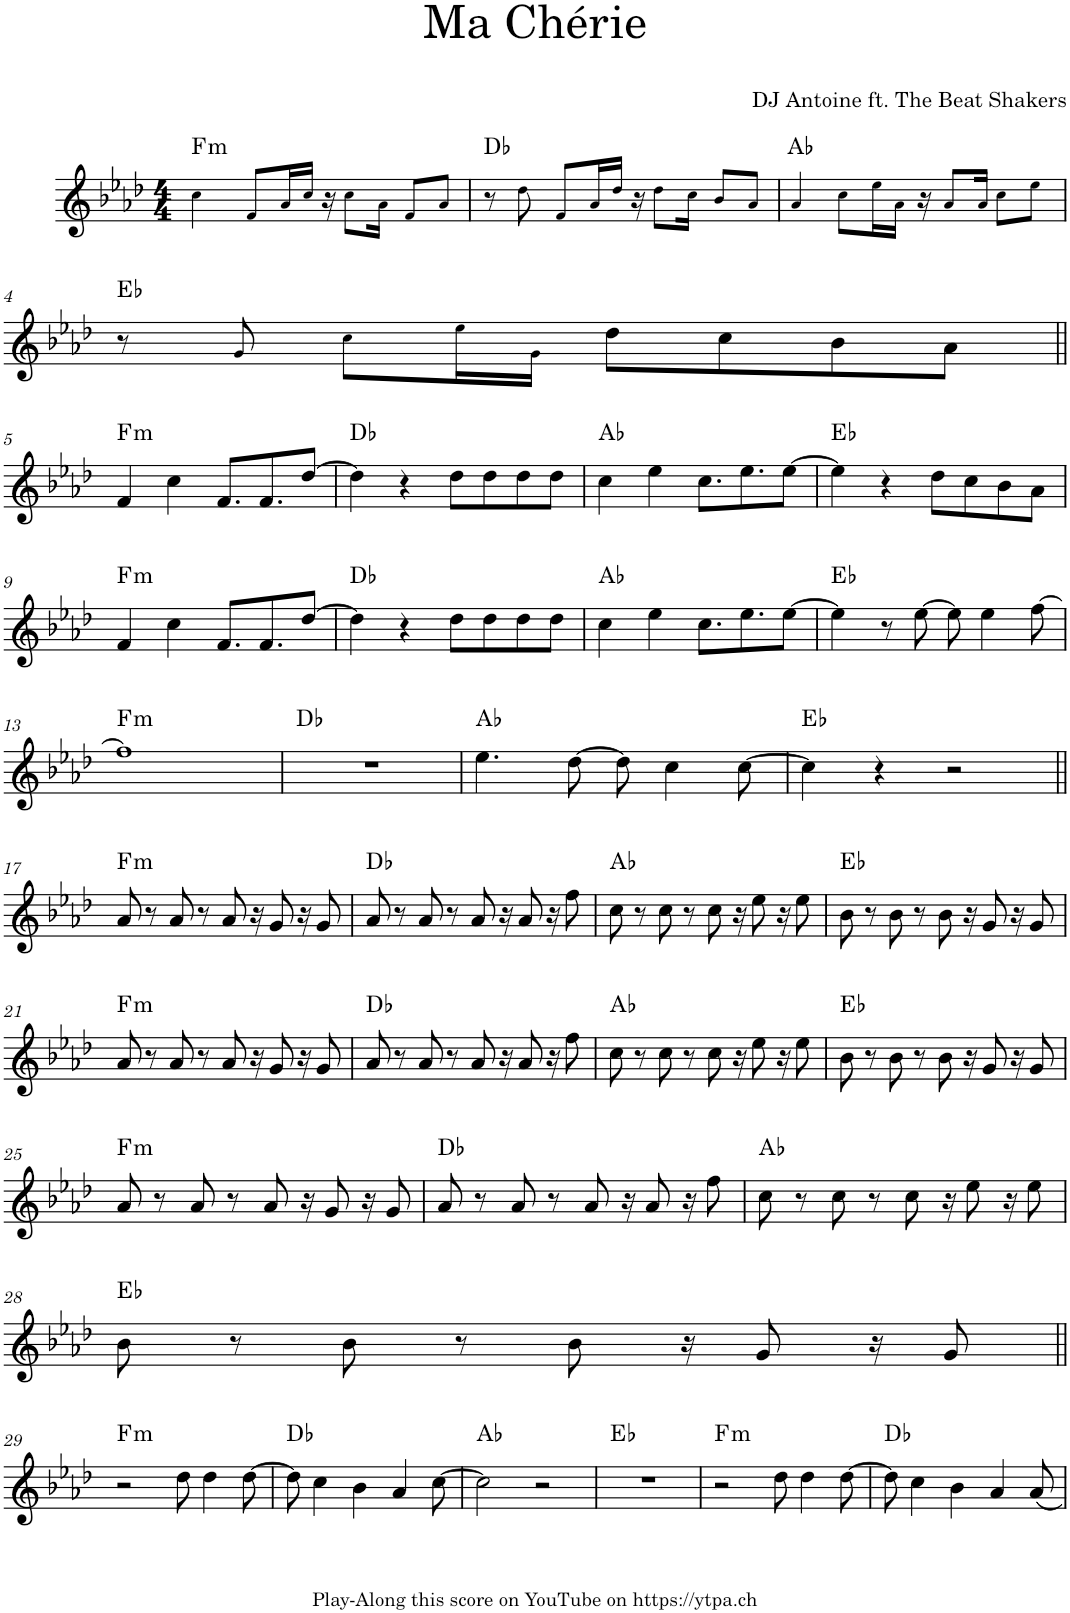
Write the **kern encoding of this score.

**kern	**harte
*part1	*part1
*staff1	*
*I"Piano	*
*I'Pno.	*
*clefG2	*
*k[b-e-a-d-]	*
*M4/4	*
=1	=1
!	!LO:H:kt=m
4cc!\	F:min
8f!/L	.
16a-!/L	.
16cc!/JJ	.
16r	.
8cc!\L	.
16a-!\Jk	.
8f!/L	.
8a-!/J	.
=2	=2
8r	Db:maj
8dd-!\	.
8f!/L	.
16a-!/L	.
16dd-!/JJ	.
16r	.
8dd-!\L	.
16cc!\Jk	.
8b-!/L	.
8a-!/J	.
=3	=3
4a-!/	Ab:maj
8cc!\L	.
16ee-!\L	.
16a-!\JJ	.
16r	.
8a-!/L	.
16a-!/Jk	.
8cc!\L	.
8ee-!\J	.
!!LO:LB:g=z
=4	=4
8r	Eb:maj
8g!/	.
8cc!\L	.
16ee-!\L	.
16g!\JJ	.
8dd-\L	.
8cc\	.
8b-\	.
8a-\J	.
!!LO:LB:g=z
=5||	=5||
!	!LO:H:kt=m
4f/	F:min
4cc\	.
8.f/L	.
8.f/	.
[8dd-/J	.
=6	=6
4dd-\]	Db:maj
4r	.
8dd-\L	.
8dd-\	.
8dd-\	.
8dd-\J	.
=7	=7
4cc\	Ab:maj
4ee-\	.
8.cc\L	.
8.ee-\	.
[8ee-\J	.
=8	=8
4ee-\]	Eb:maj
4r	.
8dd-\L	.
8cc\	.
8b-\	.
8a-\J	.
!!LO:LB:g=z
=9	=9
!	!LO:H:kt=m
4f/	F:min
4cc\	.
8.f/L	.
8.f/	.
[8dd-/J	.
=10	=10
4dd-\]	Db:maj
4r	.
8dd-\L	.
8dd-\	.
8dd-\	.
8dd-\J	.
=11	=11
4cc\	Ab:maj
4ee-\	.
8.cc\L	.
8.ee-\	.
[8ee-\J	.
=12	=12
4ee-\]	Eb:maj
8r	.
[8ee-\	.
8ee-\]	.
4ee-\	.
[8ff\	.
!!LO:LB:g=z
=13	=13
!	!LO:H:kt=m
1ff]	F:min
=14	=14
1r	Db:maj
=15	=15
4.ee-\	Ab:maj
[8dd-\	.
8dd-\]	.
4cc\	.
[8cc\	.
=16	=16
4cc\]	Eb:maj
4r	.
2r	.
!!LO:LB:g=z
=17||	=17||
!	!LO:H:kt=m
8a-/	F:min
8r	.
8a-/	.
8r	.
8a-/	.
16r	.
8g/	.
16r	.
8g/	.
=18	=18
8a-/	Db:maj
8r	.
8a-/	.
8r	.
8a-/	.
16r	.
8a-/	.
16r	.
8ff\	.
=19	=19
8cc\	Ab:maj
8r	.
8cc\	.
8r	.
8cc\	.
16r	.
8ee-\	.
16r	.
8ee-\	.
=20	=20
8b-\	Eb:maj
8r	.
8b-\	.
8r	.
8b-\	.
16r	.
8g/	.
16r	.
8g/	.
!!LO:LB:g=z
=21	=21
!	!LO:H:kt=m
8a-/	F:min
8r	.
8a-/	.
8r	.
8a-/	.
16r	.
8g/	.
16r	.
8g/	.
=22	=22
8a-/	Db:maj
8r	.
8a-/	.
8r	.
8a-/	.
16r	.
8a-/	.
16r	.
8ff\	.
=23	=23
8cc\	Ab:maj
8r	.
8cc\	.
8r	.
8cc\	.
16r	.
8ee-\	.
16r	.
8ee-\	.
=24	=24
8b-\	Eb:maj
8r	.
8b-\	.
8r	.
8b-\	.
16r	.
8g/	.
16r	.
8g/	.
!!LO:LB:g=z
=25	=25
!	!LO:H:kt=m
8a-/	F:min
8r	.
8a-/	.
8r	.
8a-/	.
16r	.
8g/	.
16r	.
8g/	.
=26	=26
8a-/	Db:maj
8r	.
8a-/	.
8r	.
8a-/	.
16r	.
8a-/	.
16r	.
8ff\	.
=27	=27
8cc\	Ab:maj
8r	.
8cc\	.
8r	.
8cc\	.
16r	.
8ee-\	.
16r	.
8ee-\	.
!!LO:LB:g=z
=28	=28
8b-\	Eb:maj
8r	.
8b-\	.
8r	.
8b-\	.
16r	.
8g/	.
16r	.
8g/	.
!!LO:LB:g=z
=29||	=29||
!	!LO:H:kt=m
2r	F:min
8dd-\	.
4dd-\	.
[8dd-\	.
=30	=30
8dd-\]	Db:maj
4cc\	.
4b-\	.
4a-/	.
[8cc\	.
=31	=31
2cc\]	Ab:maj
2r	.
=32	=32
1r	Eb:maj
=33	=33
!	!LO:H:kt=m
2r	F:min
8dd-\	.
4dd-\	.
[8dd-\	.
=34	=34
8dd-\]	Db:maj
4cc\	.
4b-\	.
4a-/	.
8a-/	.
=	=
*-	*-
